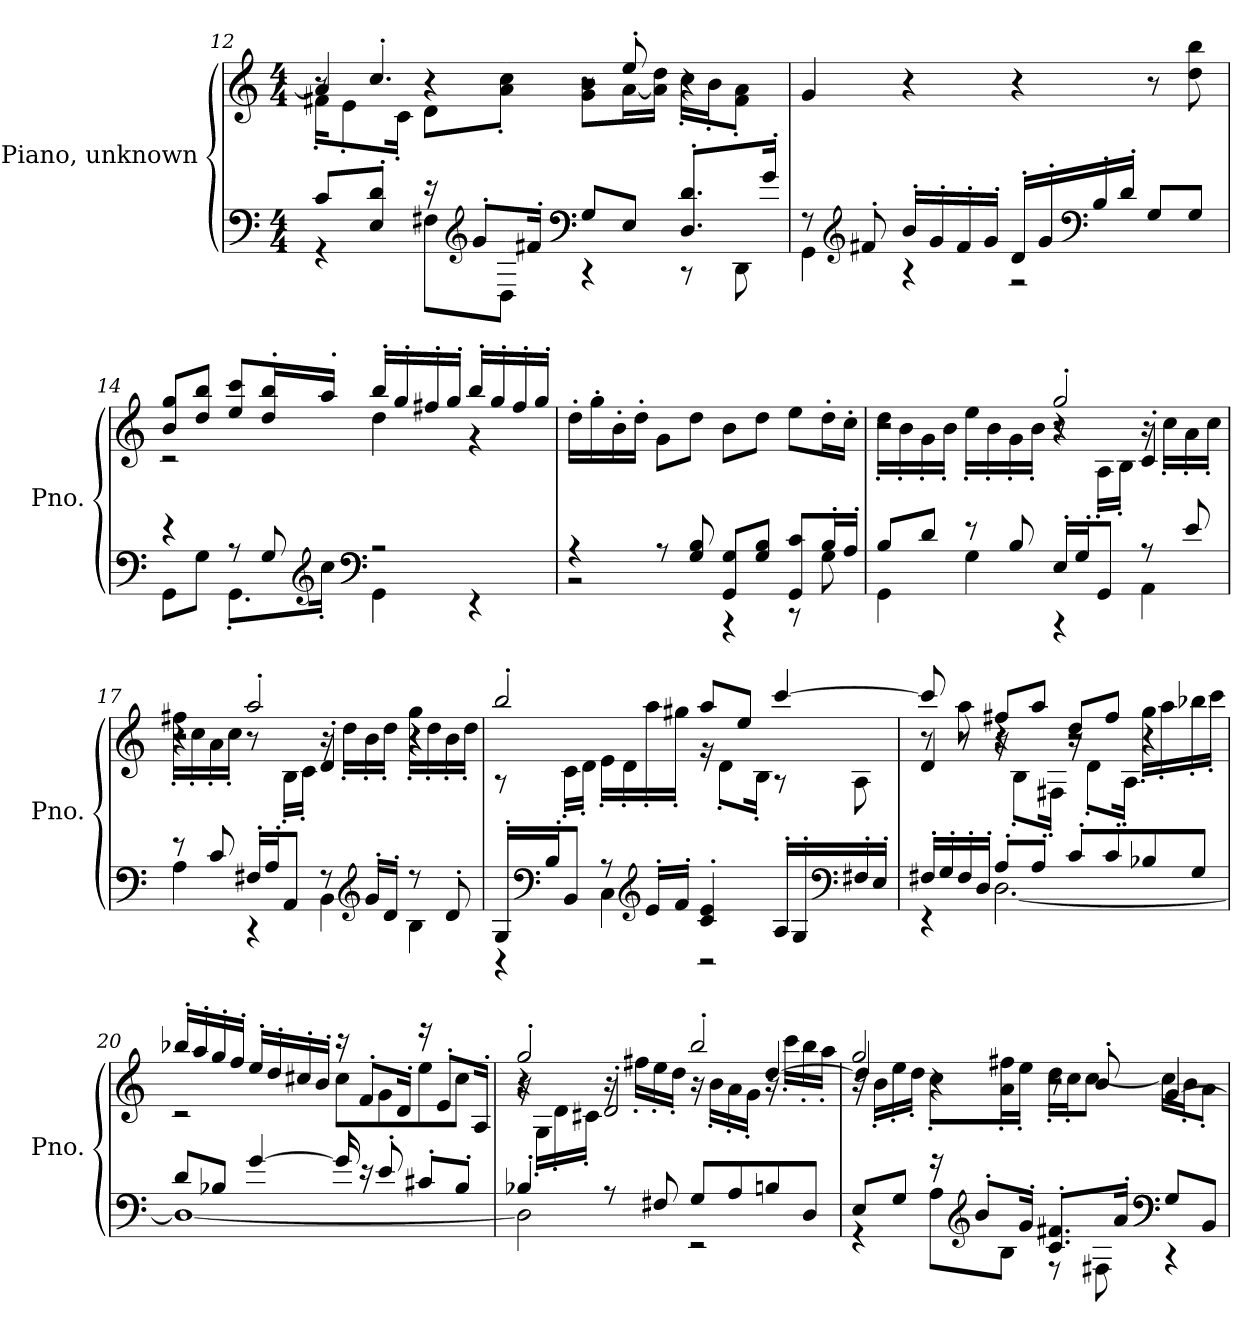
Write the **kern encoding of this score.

**kern	**kern
*part1	*part1
*staff2	*staff1
*I"Piano, unknown	*
*I'Pno.	*
*clefF4	*clefG2
*k[]	*k[]
*M4/4	*M4/4
=12	=12
*^	*^
*	*	*	*^
8c/L	4r	8r	16f#X'\KL	4a/]
.	.	.	8e'\	.
8E/' 8d/'J	.	4.cc'/	.	.
.	.	.	16c'\Jk	.
16r	8F#X\L	.	8d\L	4r
*clefG2	*	*	*	*
8g'/L	.	.	.	.
.	8D\J	.	8a\' 8cc\'J	.
16f#X'/Jk	.	.	.	.
*clefF4	*	*	*	*
8G/L	4r	8r	8g\ 8b\L	2r
8E/J	.	8ee'/	[16a\L	.
.	.	.	16a\] 16dd\JJ	.
8.D/' 8.d/'L	8r	4r	16cc'\LL	.
.	.	.	16b'\J	.
.	8DD\	.	8f#\' 8a\'J	.
16g'/Jk	.	.	.	.
*	*	*v	*v	*v
!!LO:PB:g=z
=13	=13	=13
8r	4GG\	4g/
*clefG2	*	*
8f#X'/	.	.
16b'/LL	4r	4r
16g'/	.	.
16f#'/	.	.
16g'/JJ	.	.
16d'/LL	2r	4r
16g'/	.	.
*clefF4	*	*
16B'/	.	.
16d'/JJ	.	.
8G/L	.	8r
8G/J	.	8dd\ 8bb\
=14	=14	=14
*	*	*^
4r	8GG\L	8b/ 8gg/L	2r
.	8G\J	8dd/ 8bb/J	.
8r	8.GG'\L	8ee/ 8ccc/L	.
8G/	.	16dd/' 16bb/'L	.
*clefG2	*	*	*
.	16cc'\Jk	16aa'/JJ	.
*clefF4	*	*	*
2r	4GG\	16bb'/LL	4dd\
.	.	16gg'/	.
.	.	16ff#X'/	.
.	.	16gg'/JJ	.
.	4r	16bb'/LL	4r
.	.	16gg'/	.
.	.	16ff#'/	.
.	.	16gg'/JJ	.
*	*	*v	*v
!!LO:LB:g=z
=15	=15	=15
4r	2r	16dd'\LL
.	.	16gg'\
.	.	16b'\
.	.	16dd'\JJ
8r	.	8g\L
8G/ 8B/	.	8dd\J
8GG/ 8G/L	4r	8b\L
8G/ 8B/J	.	8dd\J
8GG/ 8c/L	8r	8ee\L
16B'/L	8G\	16dd'\L
16A'/JJ	.	16cc'\JJ
=16	=16	=16
*	*	*^
*	*	*	*^
8B/L	4GG\	2r	16dd'\LL	2r
.	.	.	16b'\	.
8d/J	.	.	16g'\	.
.	.	.	16b'\JJ	.
8r	4G\	.	16ee'\LL	.
.	.	.	16b'\	.
8B/	.	.	16g'\	.
.	.	.	16b'\JJ	.
16E'/LL	4r	2gg'/	8r	4r
16G'/J	.	.	.	.
8GG/J	.	.	16A'\LL	.
.	.	.	16B'\JJ	.
8r	4AA\	.	16r	4c'/
.	.	.	16cc'\LL	.
8e/	.	.	16a'\	.
.	.	.	16cc'\JJ	.
=17	=17	=17	=17	=17
8r	4A\	4r	16ff#X'\LL	2r
.	.	.	16cc'\	.
8c/	.	.	16a'\	.
.	.	.	16cc'\JJ	.
16F#X'/LL	4r	2aa'/	8r	.
16A'/J	.	.	.	.
8AA/J	.	.	16B'\LL	.
.	.	.	16c'\JJ	.
8r	4BB\	.	16r	4d'/
.	.	.	16dd'\LL	.
*clefG2	*	*	*	*
16g'/LL	.	.	16b'\	.
16d'/JJ	.	.	16dd'\JJ	.
8r	4B\	4r	16gg'\LL	4r
.	.	.	16dd'\	.
8d'/	.	.	16b'\	.
.	.	.	16dd'\JJ	.
*	*	*	*v	*v
!!LO:LB:g=z
=18	=18	=18	=18
16G'/LL	4r	2bb'/	8r
*clefF4	*	*	*
16B'/J	.	.	.
8BB/J	.	.	16c'\LL
.	.	.	16d'\JJ
8r	4C\	.	16e'\LL
.	.	.	16d'\
*clefG2	*	*	*
16e'/LL	.	.	16aa'\
16f'/JJ	.	.	16gg#X'\JJ
4c/' 4e/'	2r	8aa/L	16r
.	.	.	8d'\L
.	.	8ee/J	.
.	.	.	16B'\Jk
16A'/LL	.	[4ccc/	8r
16G'/	.	.	.
*clefF4	*	*	*
16F#X'/	.	.	8A\
16E'/JJ	.	.	.
=19	=19	=19	=19
*	*	*	*^
16F#X'/LL	4r	8ccc/]	8r	4d/
16G'/	.	.	.	.
16F#'/	.	8r	8aa\	.
16D'/JJ	.	.	.	.
8A'/L	[2.D\	8ff#X/L	16r	4r
.	.	.	8B'\L	.
8A'/J	.	8aa/J	.	.
.	.	.	16F#X'\Jk	.
8c'/L	.	8dd/L	16r	2r
.	.	.	8d'\L	.
8c'/	.	8ff#/J	.	.
.	.	.	16A'\Jk	.
8B-X/	.	4r	16gg'\LL	.
.	.	.	16aa'\	.
8G/J	.	.	16bb-X'\	.
.	.	.	16ccc'\JJ	.
*	*	*	*v	*v
!!LO:LB:g=z
=20	=20	=20	=20
8d/L	1D_	16bb-X'/LL	2r
.	.	16aa'/	.
8B-X/J	.	16gg'/	.
.	.	16ff'/JJ	.
[4g/	.	16ee'/LL	.
.	.	16dd'/	.
.	.	16cc#X'/	.
.	.	16b'/JJ	.
16g/]	.	16r	8cc#\L
16r	.	8f'/L	.
8e'/	.	.	8g\
.	.	16d'/Jk	.
8c#X'/L	.	16r	8ee\
.	.	8e'/L	.
8B-'/J	.	.	8cc#\J
.	.	16A'/Jk	.
=21	=21	=21	=21
*	*	*	*^
4B-X'/	2D\]	2gg'/	16r	4r
.	.	.	16G'\LL	.
.	.	.	16d'\	.
.	.	.	16c#X'\JJ	.
8r	.	.	16r	2d'/
.	.	.	16ff#X'\LL	.
8F#X/	.	.	16ee'\	.
.	.	.	16dd'\JJ	.
8G/L	2r	2bb'/	16r	.
.	.	.	16b'\LL	.
8A/	.	.	16a'\	.
.	.	.	16g'\JJ	.
8Bn/	.	.	16r	[4dd/
.	.	.	16ccc'\LL	.
8D/J	.	.	16bb'\	.
.	.	.	16aa'\JJ	.
!!LO:LB:g=z	!!	!!
=22	=22	=22	=22	=22
8E/L	4r	2gg/	16r	4dd/]
.	.	.	16b'\LL	.
8G/J	.	.	16ee'\	.
.	.	.	16dd'\JJ	.
16r	8A\L	.	8cc'\L	4r
*clefG2	*	*	*	*
8b'/L	.	.	.	.
.	8B\J	.	16a\' 16ff#X\'L	.
16g'/Jk	.	.	16ee'\JJ	.
8.c/' 8.f#X/'L	8r	8r	16dd'\LL	2r
.	.	.	16cc'\J	.
.	8F#X\	8b'/	[8cc\J	.
16a'/Jk	.	.	.	.
*clefF4	*	*	*	*
8G/L	4r	[4g/	16cc\LL]	.
.	.	.	16b'\J	.
8BB/J	.	.	8a'\J	.
*v	*v	*	*	*
*	*v	*v	*v
=	=
*-	*-
